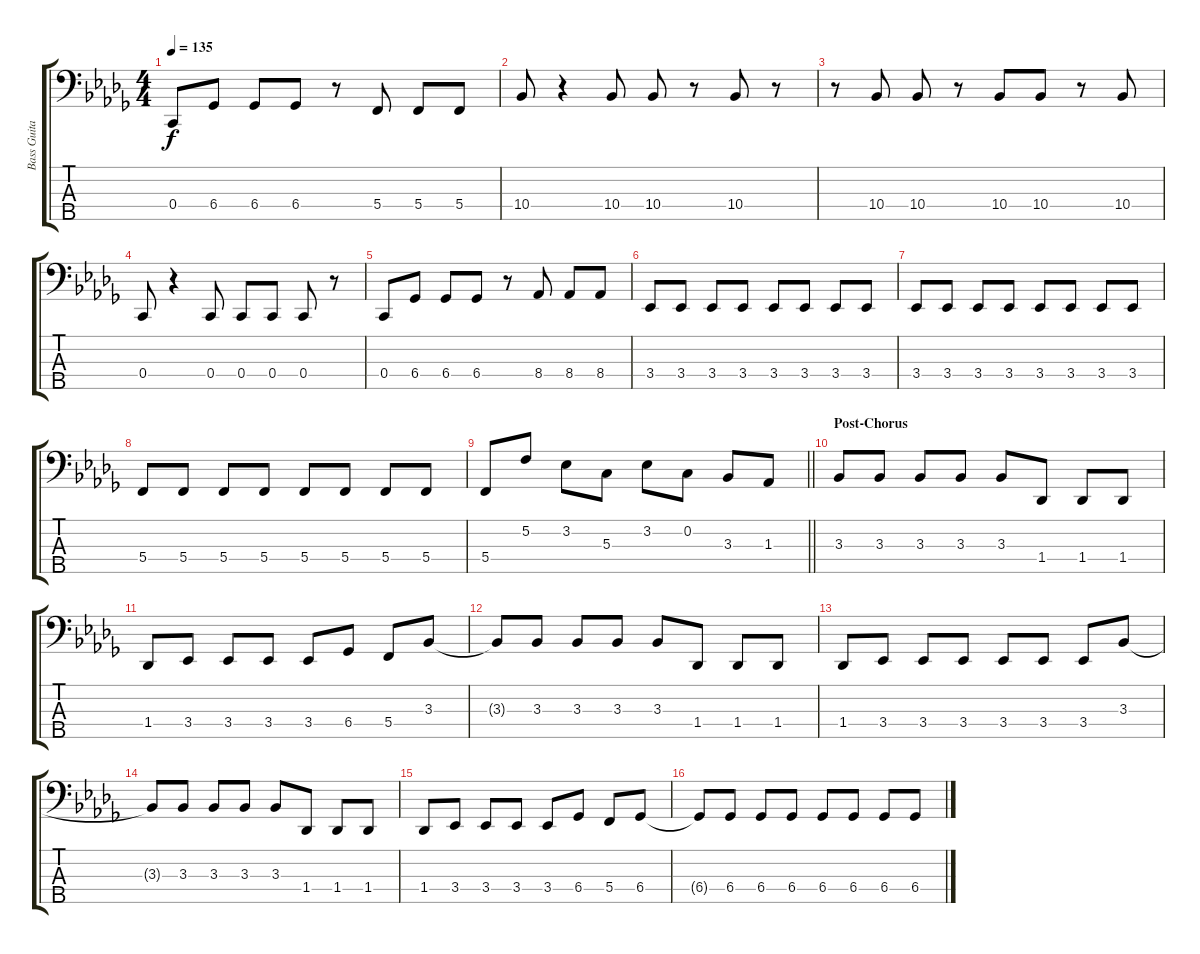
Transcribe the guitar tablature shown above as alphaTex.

\track ("Bass Guitar" "Bass Guita") {instrument electricbassfinger}
\staff {score tabs}
\tuning (F2 C2 G1 C1 A0) {hide}
\ts (4 4)
\tempo 135
\clef f4
\ks db
0.4.8{dy f} 6.4.8 6.4.8 6.4.8 r.8 5.4.8 5.4.8 5.4.8 |
10.4.8 r.4 10.4.8 10.4.8 r.8 10.4.8 r.8 |
r.8 10.4.8 10.4.8 r.8 10.4.8 10.4.8 r.8 10.4.8 |
0.4.8 r.4 0.4.8 0.4.8 0.4.8 0.4.8 r.8 |
0.4.8 6.4.8 6.4.8 6.4.8 r.8 8.4.8 8.4.8 8.4.8 |
3.4.8 3.4.8 3.4.8 3.4.8 3.4.8 3.4.8 3.4.8 3.4.8 |
3.4.8 3.4.8 3.4.8 3.4.8 3.4.8 3.4.8 3.4.8 3.4.8 |
5.4.8 5.4.8 5.4.8 5.4.8 5.4.8 5.4.8 5.4.8 5.4.8 |
\barLineRight lightlight
5.4.8 5.2.8 3.2.8 5.3.8 3.2.8 0.2.8 3.3.8 1.3.8 |
\section ("" "Post-Chorus")
3.3.8 3.3.8 3.3.8 3.3.8 3.3.8 1.4.8 1.4.8 1.4.8 |
1.4.8 3.4.8 3.4.8 3.4.8 3.4.8 6.4.8 5.4.8 3.3.8 |
3.3{t}.8 3.3.8 3.3.8 3.3.8 3.3.8 1.4.8 1.4.8 1.4.8 |
1.4.8 3.4.8 3.4.8 3.4.8 3.4.8 3.4.8 3.4.8 3.3.8 |
3.3{t}.8 3.3.8 3.3.8 3.3.8 3.3.8 1.4.8 1.4.8 1.4.8 |
1.4.8 3.4.8 3.4.8 3.4.8 3.4.8 6.4.8 5.4.8 6.4.8 |
6.4{t}.8 6.4.8 6.4.8 6.4.8 6.4.8 6.4.8 6.4.8 6.4.8
